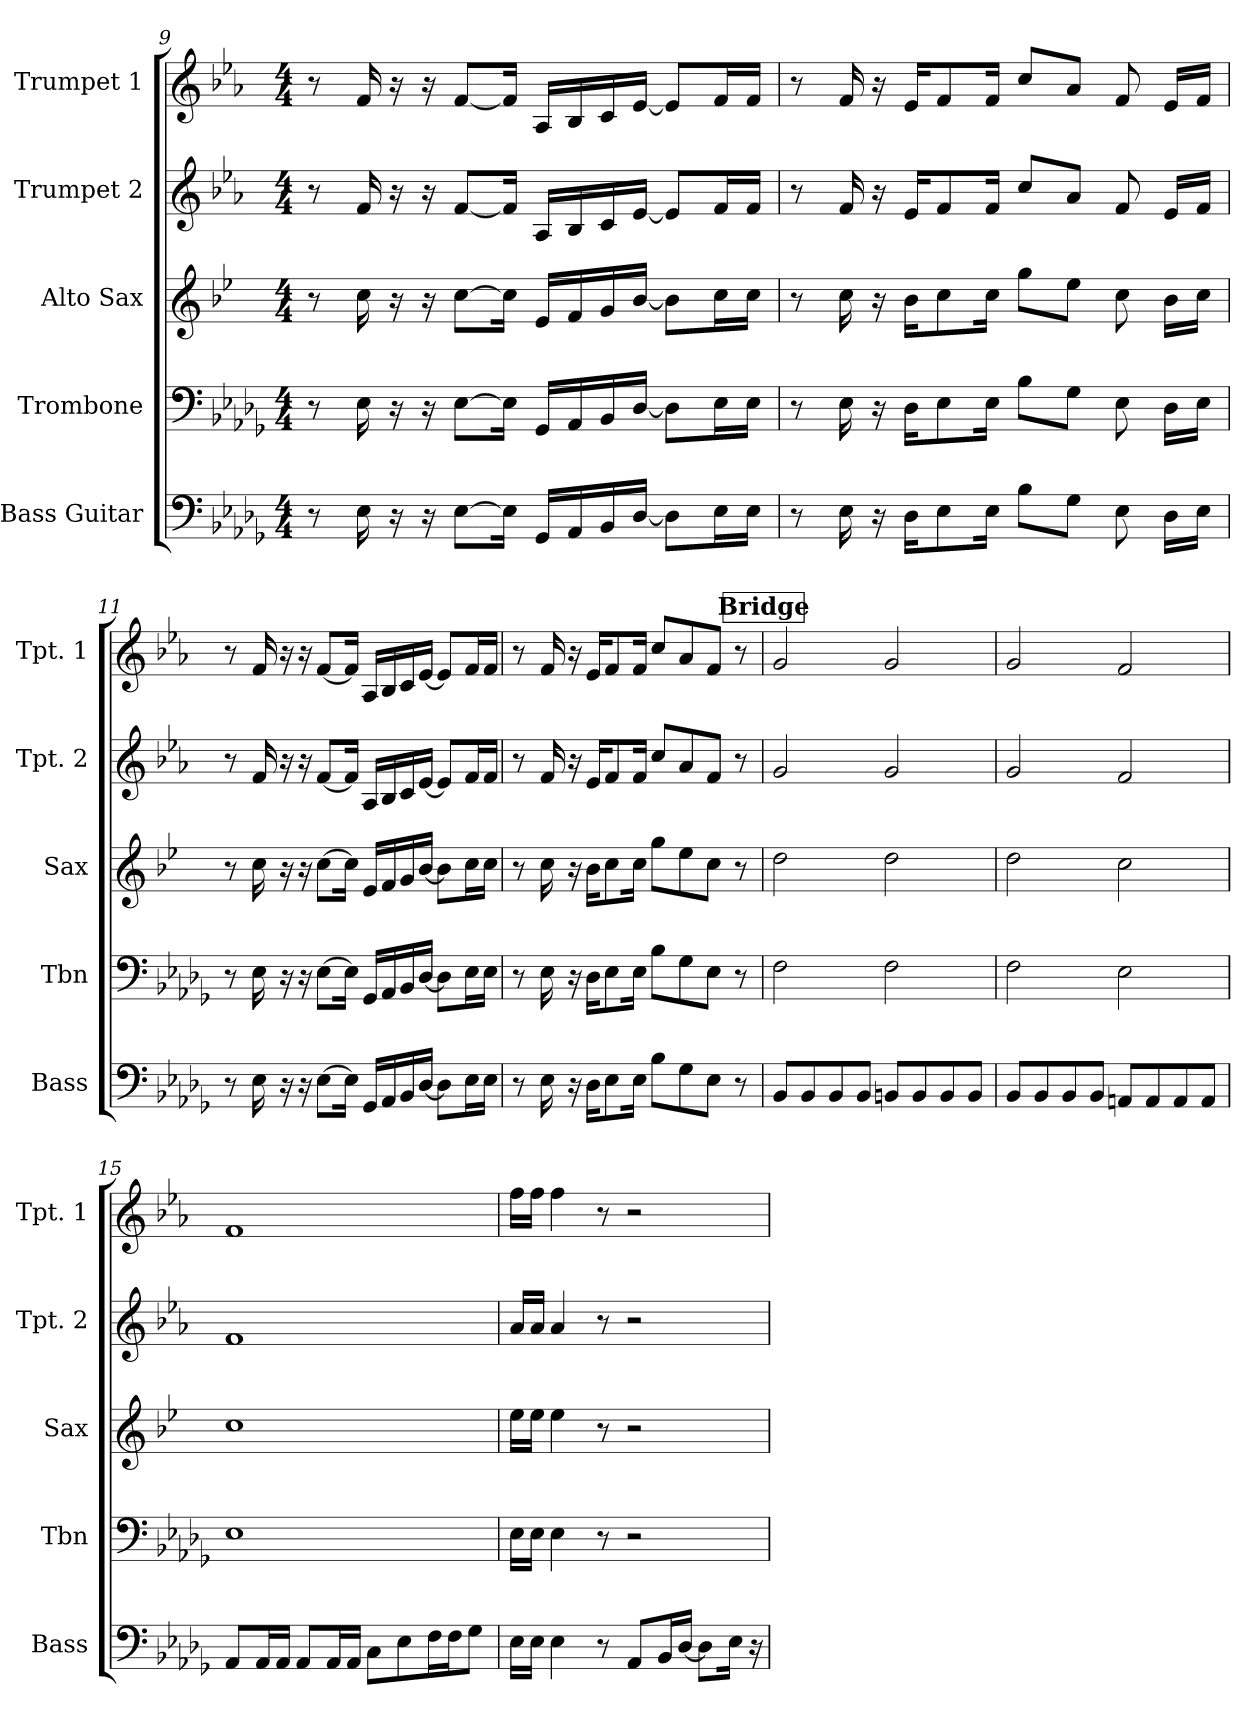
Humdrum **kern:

**kern	**kern	**kern	**kern	**kern
*part5	*part4	*part3	*part2	*part1
*staff5	*staff4	*staff3	*staff2	*staff1
*I"Bass Guitar	*I"Trombone	*I"Alto Sax	*I"Trumpet 2	*I"Trumpet 1
*I'Bass	*I'Tbn	*I'Sax	*I'Tpt. 2	*I'Tpt. 1
*clefF4	*clefF4	*clefG2	*clefG2	*clefG2
*	*	*ITrd5c9	*ITrd1c2	*ITrd1c2
*k[b-e-a-d-g-]	*k[b-e-a-d-g-]	*k[b-e-a-d-g-]	*k[b-e-a-d-g-]	*k[b-e-a-d-g-]
*M4/4	*M4/4	*M4/4	*M4/4	*M4/4
=9	=9	=9	=9	=9
8r	8r	8r	8r	8r
16E-\	16E-\	16e-\	16e-/	16e-/
16r	16r	16r	16r	16r
16r	16r	16r	16r	16r
[8E-\L	[8E-\L	[8e-\L	[8e-/L	[8e-/L
16E-\Jk]	16E-\Jk]	16e-\Jk]	16e-/Jk]	16e-/Jk]
16GG-/LL	16GG-/LL	16G-/LL	16G-/LL	16G-/LL
16AA-/	16AA-/	16A-/	16A-/	16A-/
16BB-/	16BB-/	16B-/	16B-/	16B-/
[16D-/JJ	[16D-/JJ	[16d-/JJ	[16d-/JJ	[16d-/JJ
8D-\L]	8D-\L]	8d-\L]	8d-/L]	8d-/L]
16E-\L	16E-\L	16e-\L	16e-/L	16e-/L
16E-\JJ	16E-\JJ	16e-\JJ	16e-/JJ	16e-/JJ
=10	=10	=10	=10	=10
8r	8r	8r	8r	8r
16E-\	16E-\	16e-\	16e-/	16e-/
16r	16r	16r	16r	16r
16D-\KL	16D-\KL	16d-\KL	16d-/KL	16d-/KL
8E-\	8E-\	8e-\	8e-/	8e-/
16E-\Jk	16E-\Jk	16e-\Jk	16e-/Jk	16e-/Jk
8B-\L	8B-\L	8b-\L	8b-/L	8b-/L
8G-\J	8G-\J	8g-\J	8g-/J	8g-/J
8E-\	8E-\	8e-\	8e-/	8e-/
16D-\LL	16D-\LL	16d-\LL	16d-/LL	16d-/LL
16E-\JJ	16E-\JJ	16e-\JJ	16e-/JJ	16e-/JJ
!!LO:LB:g=z
=11	=11	=11	=11	=11
8r	8r	8r	8r	8r
16E-\	16E-\	16e-\	16e-/	16e-/
16r	16r	16r	16r	16r
16r	16r	16r	16r	16r
[8E-\L	[8E-\L	[8e-\L	[8e-/L	[8e-/L
16E-\Jk]	16E-\Jk]	16e-\Jk]	16e-/Jk]	16e-/Jk]
16GG-/LL	16GG-/LL	16G-/LL	16G-/LL	16G-/LL
16AA-/	16AA-/	16A-/	16A-/	16A-/
16BB-/	16BB-/	16B-/	16B-/	16B-/
[16D-/JJ	[16D-/JJ	[16d-/JJ	[16d-/JJ	[16d-/JJ
8D-\L]	8D-\L]	8d-\L]	8d-/L]	8d-/L]
16E-\L	16E-\L	16e-\L	16e-/L	16e-/L
16E-\JJ	16E-\JJ	16e-\JJ	16e-/JJ	16e-/JJ
=12	=12	=12	=12	=12
8r	8r	8r	8r	8r
16E-\	16E-\	16e-\	16e-/	16e-/
16r	16r	16r	16r	16r
16D-\KL	16D-\KL	16d-\KL	16d-/KL	16d-/KL
8E-\	8E-\	8e-\	8e-/	8e-/
16E-\Jk	16E-\Jk	16e-\Jk	16e-/Jk	16e-/Jk
8B-\L	8B-\L	8b-\L	8b-/L	8b-/L
8G-\	8G-\	8g-\	8g-/	8g-/
8E-\J	8E-\J	8e-\J	8e-/J	8e-/J
8r	8r	8r	8r	8r
!!LO:REH:place=s1:a:B:fs=13.5337:t=Bridge
=13	=13	=13	=13	=13
8BB-/L	2F\	2f\	2f/	2f/
8BB-/	.	.	.	.
8BB-/	.	.	.	.
8BB-/J	.	.	.	.
8BBn/L	2F\	2f\	2f/	2f/
8BB/	.	.	.	.
8BB/	.	.	.	.
8BB/J	.	.	.	.
=14	=14	=14	=14	=14
8BB-/L	2F\	2f\	2f/	2f/
8BB-/	.	.	.	.
8BB-/	.	.	.	.
8BB-/J	.	.	.	.
8AAn/L	2E-\	2e-\	2e-/	2e-/
8AA/	.	.	.	.
8AA/	.	.	.	.
8AA/J	.	.	.	.
!!LO:PB:g=z
=15	=15	=15	=15	=15
8AA-/L	1E-	1e-	1e-	1e-
16AA-/L	.	.	.	.
16AA-/JJ	.	.	.	.
8AA-/L	.	.	.	.
16AA-/L	.	.	.	.
16AA-/JJ	.	.	.	.
8C\L	.	.	.	.
8E-\	.	.	.	.
16F\L	.	.	.	.
16F\J	.	.	.	.
8G-\J	.	.	.	.
=16	=16	=16	=16	=16
16E-\LL	16E-\LL	16g-\LL	16g-/LL	16ee-\LL
16E-\JJ	16E-\JJ	16g-\JJ	16g-/JJ	16ee-\JJ
4E-\	4E-\	4g-\	4g-/	4ee-\
8r	8r	8r	8r	8r
8AA-/L	2r	2r	2r	2r
16BB-/L	.	.	.	.
[16D-/JJ	.	.	.	.
8D-\L]	.	.	.	.
16E-\Jk	.	.	.	.
16r	.	.	.	.
=	=	=	=	=
*-	*-	*-	*-	*-
